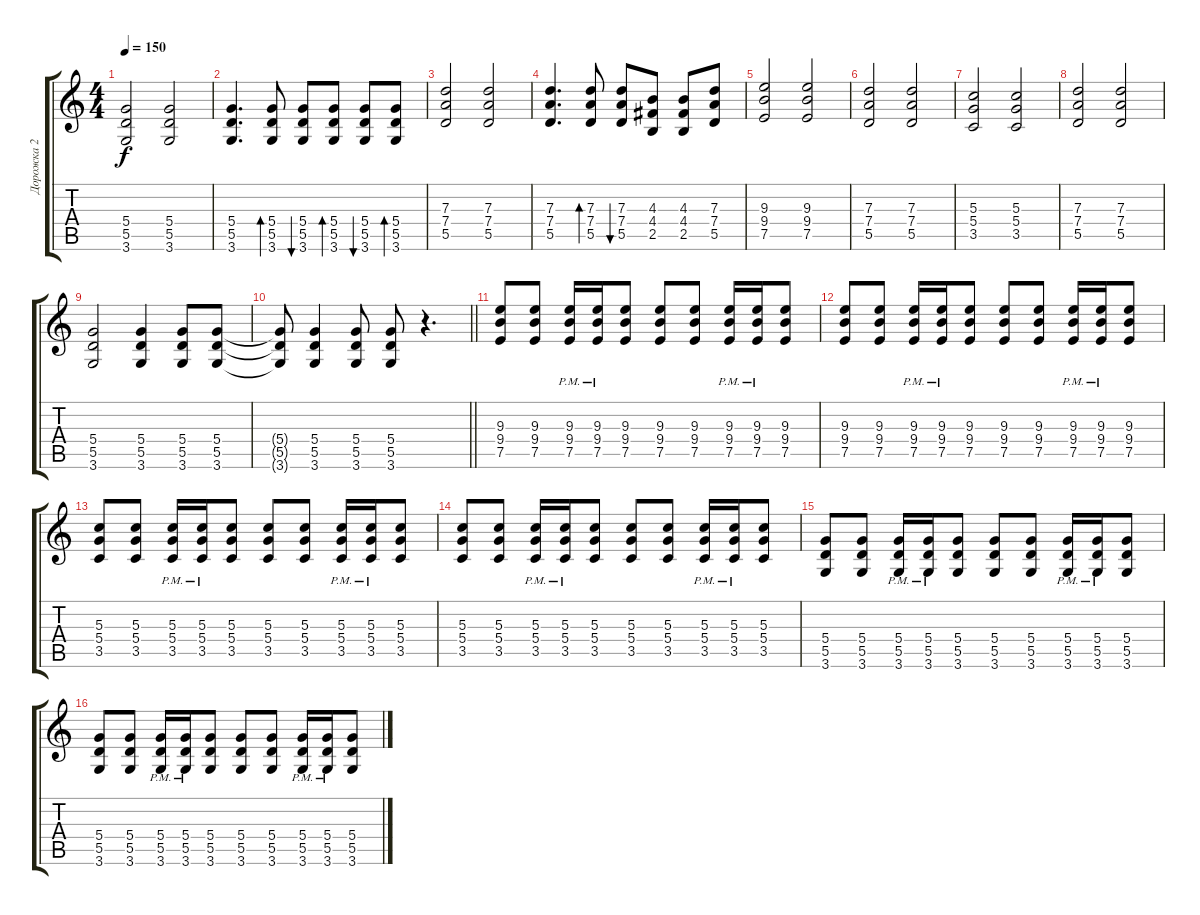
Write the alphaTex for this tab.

\track ("Дорожка 2" "Дорожка 2") {instrument distortionguitar}
\staff {score tabs}
\tuning (E4 B3 G3 D3 A2 E2) {hide}
\ts (4 4)
\tempo 150
\clef g2
\ks c
(5.4 5.5 3.6).2{dy f} (5.4 5.5 3.6).2 |
(5.4 5.5 3.6).4{d} (5.4 5.5 3.6).8{bd 30} (5.4 5.5 3.6).8{bu 30} (5.4 5.5 3.6).8{bd 30} (5.4 5.5 3.6).8{bu 30} (5.4 5.5 3.6).8{bd 30} |
(7.3 7.4 5.5).2 (7.3 7.4 5.5).2 |
(7.3 7.4 5.5).4{d} (7.3 7.4 5.5).8{bd 30} (7.3 7.4 5.5).8{bu 30} (4.3 4.4 2.5).8 (4.3 4.4 2.5).8 (7.3 7.4 5.5).8 |
(9.3 9.4 7.5).2 (9.3 9.4 7.5).2 |
(7.3 7.4 5.5).2 (7.3 7.4 5.5).2 |
(5.3 5.4 3.5).2 (5.3 5.4 3.5).2 |
(7.3 7.4 5.5).2 (7.3 7.4 5.5).2 |
(5.4 5.5 3.6).2 (5.4 5.5 3.6).4 (5.4 5.5 3.6).8 (5.4 5.5 3.6).8 |
\barLineRight lightlight
(5.4{t} 5.5{t} 3.6{t}).8 (5.4 5.5 3.6).4 (5.4 5.5 3.6).8 (5.4 5.5 3.6).8 r.4{d} |
(9.3 9.4 7.5).8{volume 9} (9.3 9.4 7.5).8 (9.3{pm} 9.4 7.5).16 (9.3{pm} 9.4 7.5).16 (9.3 9.4 7.5).8 (9.3 9.4 7.5).8 (9.3 9.4 7.5).8 (9.3{pm} 9.4 7.5).16 (9.3{pm} 9.4 7.5).16 (9.3 9.4 7.5).8 |
(9.3 9.4 7.5).8 (9.3 9.4 7.5).8 (9.3{pm} 9.4 7.5).16 (9.3{pm} 9.4 7.5).16 (9.3 9.4 7.5).8 (9.3 9.4 7.5).8 (9.3 9.4 7.5).8 (9.3{pm} 9.4 7.5).16 (9.3{pm} 9.4 7.5).16 (9.3 9.4 7.5).8 |
(5.3 5.4 3.5).8 (5.3 5.4 3.5).8 (5.3{pm} 5.4 3.5).16 (5.3{pm} 5.4 3.5).16 (5.3 5.4 3.5).8 (5.3 5.4 3.5).8 (5.3 5.4 3.5).8 (5.3{pm} 5.4 3.5).16 (5.3{pm} 5.4 3.5).16 (5.3 5.4 3.5).8 |
(5.3 5.4 3.5).8 (5.3 5.4 3.5).8 (5.3{pm} 5.4 3.5).16 (5.3{pm} 5.4 3.5).16 (5.3 5.4 3.5).8 (5.3 5.4 3.5).8 (5.3 5.4 3.5).8 (5.3{pm} 5.4 3.5).16 (5.3{pm} 5.4 3.5).16 (5.3 5.4 3.5).8 |
(5.4 5.5 3.6).8 (5.4 5.5 3.6).8 (5.4 5.5 3.6{pm}).16 (5.4 5.5 3.6{pm}).16 (5.4 5.5 3.6).8 (5.4 5.5 3.6).8 (5.4 5.5 3.6).8 (5.4 5.5 3.6{pm}).16 (5.4 5.5 3.6{pm}).16 (5.4 5.5 3.6).8 |
(5.4 5.5 3.6).8 (5.4 5.5 3.6).8 (5.4 5.5 3.6{pm}).16 (5.4 5.5 3.6{pm}).16 (5.4 5.5 3.6).8 (5.4 5.5 3.6).8 (5.4 5.5 3.6).8 (5.4 5.5 3.6{pm}).16 (5.4 5.5 3.6{pm}).16 (5.4 5.5 3.6).8
